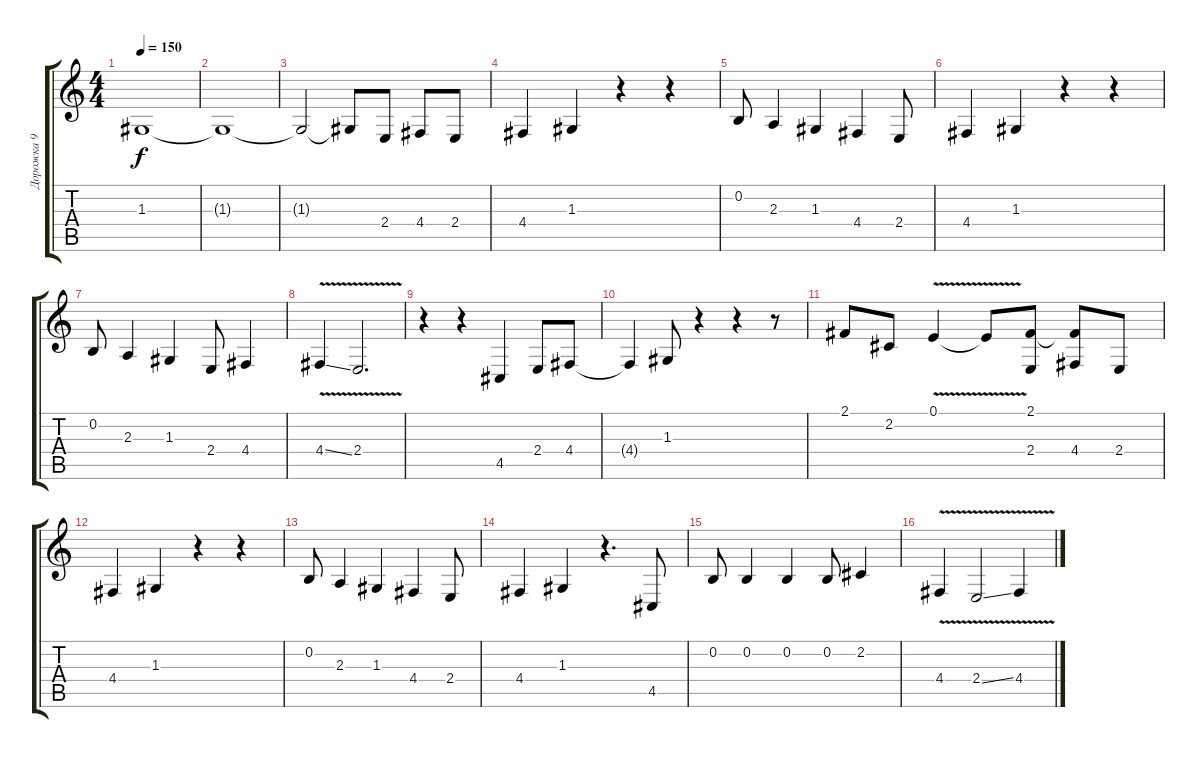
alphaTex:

\track ("Дорожка 9" "Дорожка 9") {instrument altosax}
\staff {score tabs}
\tuning (E4 B3 G3 D3 A2 E2) {hide}
\ts (4 4)
\tempo 150
\clef g2
\ks c
1.3{t}.1{dy f} |
1.3{t}.1 |
1.3{t}.2 1.3{t}.8 2.4.8 4.4.8 2.4.8 |
4.4.4 1.3.4 r.4 r.4 |
0.2.8 2.3.4 1.3.4 4.4.4 2.4.8 |
4.4.4 1.3.4 r.4 r.4 |
0.2.8 2.3.4 1.3.4 2.4.8 4.4.4 |
4.4{v ss}.4 2.4{v}.2{d} |
r.4 r.4 4.5.4 2.4.8 4.4.8 |
4.4{t}.4 1.3.8 r.4 r.4 r.8 |
2.1.8 2.2.8 0.1{v}.4 0.1{t}.8 (2.1 2.4).8 (2.1{t} 4.4).8 2.4.8 |
4.4.4 1.3.4 r.4 r.4 |
0.2.8 2.3.4 1.3.4 4.4.4 2.4.8 |
4.4.4 1.3.4 r.4{d} 4.5.8 |
0.2.8 0.2.4 0.2.4 0.2.8 2.2.4 |
4.4{v}.4 2.4{v ss}.2 4.4{v}.4
